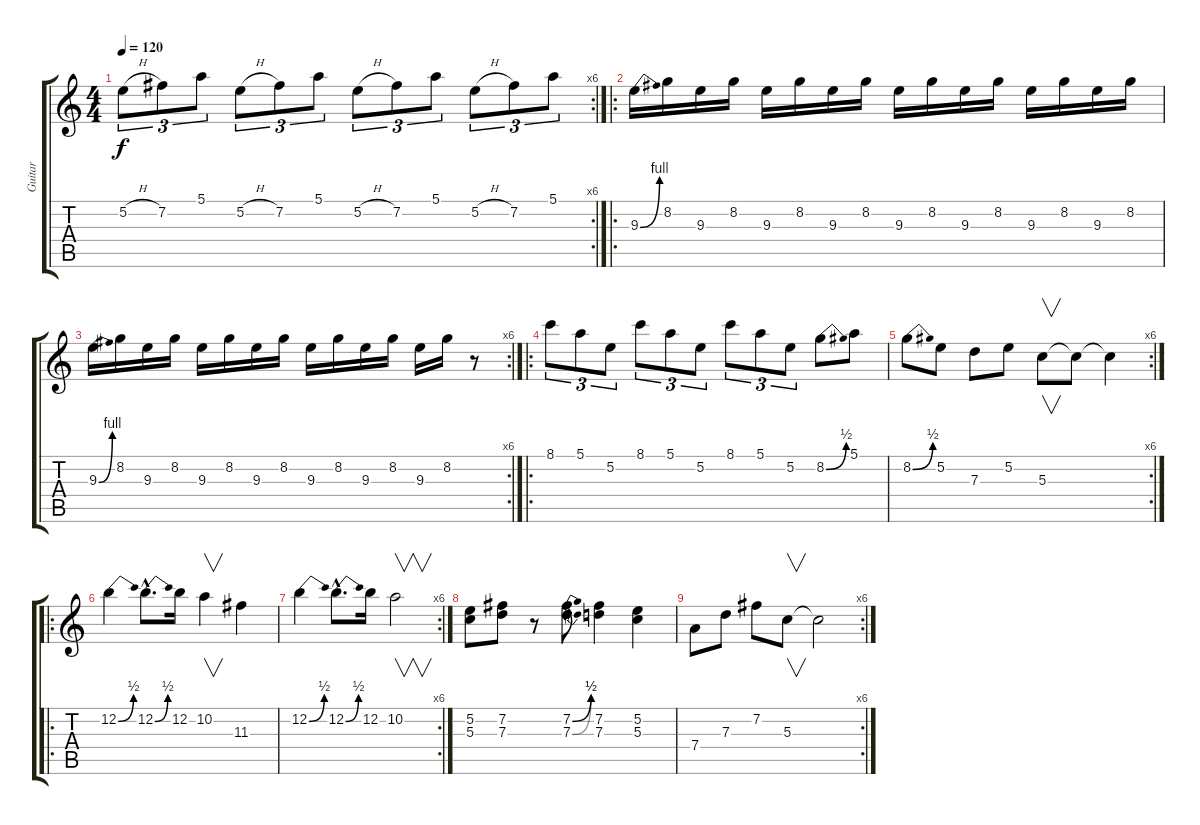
\track ("Guitar" "Guitar") {instrument acousticguitarnylon}
\staff {score tabs}
\tuning (E4 B3 G3 D3 A2 E2) {hide}
\rc 6
\ts (4 4)
\tempo 120
\clef g2
\ks c
5.2{h}.8{tu (3 2) dy f instrument acousticguitarnylon} 7.2.8{tu (3 2)} 5.1.8{tu (3 2)} 5.2{h}.8{tu (3 2)} 7.2.8{tu (3 2)} 5.1.8{tu (3 2)} 5.2{h}.8{tu (3 2)} 7.2.8{tu (3 2)} 5.1.8{tu (3 2)} 5.2{h}.8{tu (3 2)} 7.2.8{tu (3 2)} 5.1.8{tu (3 2)} |
\ro
9.3{be (bend 0 0 60 4)}.16 8.2.16 9.3.16 8.2.16 9.3.16 8.2.16 9.3.16 8.2.16 9.3.16 8.2.16 9.3.16 8.2.16 9.3.16 8.2.16 9.3.16 8.2.16 |
\rc 6
9.3{be (bend 0 0 60 4)}.16 8.2.16 9.3.16 8.2.16 9.3.16 8.2.16 9.3.16 8.2.16 9.3.16 8.2.16 9.3.16 8.2.16 9.3.16 8.2.16 r.8 |
\ro
8.1.8{tu (3 2)} 5.1.8{tu (3 2)} 5.2.8{tu (3 2)} 8.1.8{tu (3 2)} 5.1.8{tu (3 2)} 5.2.8{tu (3 2)} 8.1.8{tu (3 2)} 5.1.8{tu (3 2)} 5.2.8{tu (3 2)} 8.2{be (bend 0 0 60 2)}.8 5.1.8 |
\rc 6
8.2{be (bend 0 0 60 2)}.8 5.2.8 7.3.8 5.2.8 5.3.8{v} 5.3{t}.8 5.3{t}.4 |
\ro
12.2{be (bend 0 0 60 2)}.4 12.2{be (bend 0 0 60 2) hac}.8{d} 12.2.16 10.2.4{v} 11.3.4 |
\rc 6
12.2{be (bend 0 0 60 2)}.4 12.2{be (bend 0 0 60 2) hac}.8{d} 12.2.16 10.2.2{v} |
(5.2 5.3).8 (7.2 7.3).8 r.8 (7.2{be (bend 0 0 60 2)} 7.3{be (bend 0 0 60 2)}).8 (7.2 7.3).4 (5.2 5.3).4 |
\rc 6
7.4.8 7.3.8 7.2.8 5.3.8{v} 5.3{t}.2
